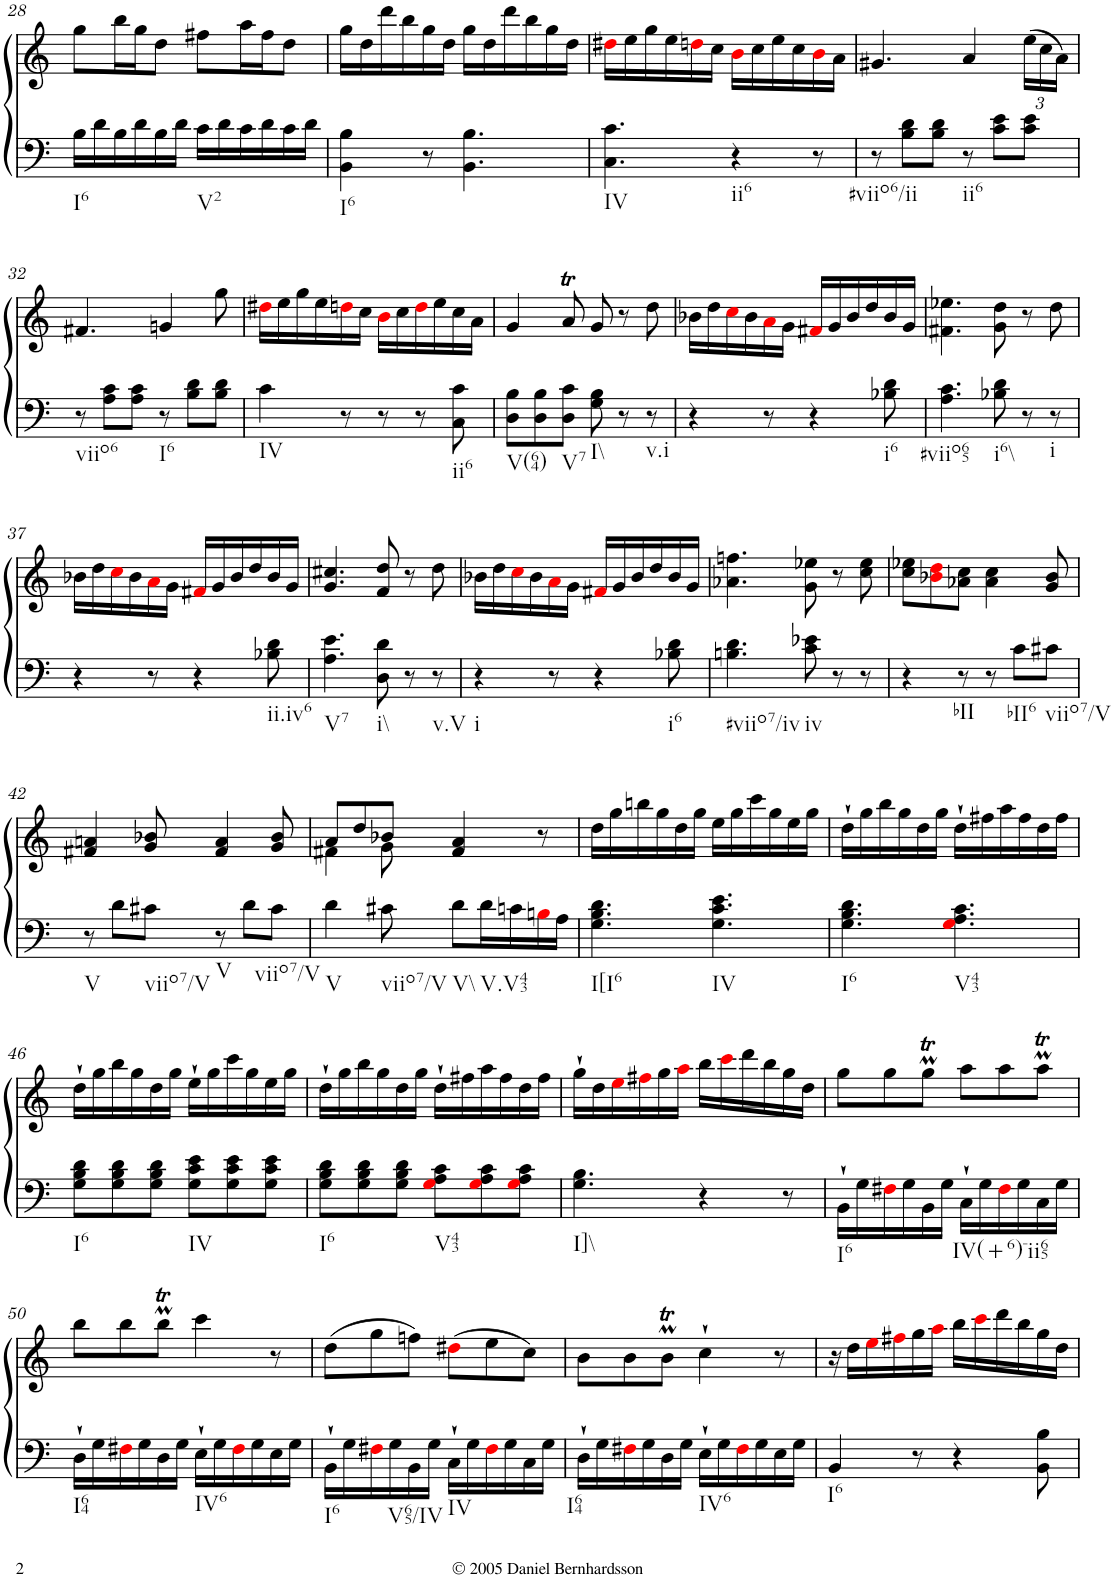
**kern	**kern
*part1	*part1
*staff2	*staff1
*I"Piano	*
*I'Pno.	*
!!LO:PB:g=z
*clefF4	*clefG2
*k[]	*k[]
*M6/8	*M6/8
=28	=28
!LO:TX:b:t=I6	!
16B\LL	8gg\L
16d\	.
16B\	16bb\L
16d\	16gg\J
16B\	8dd\J
16d\JJ	.
!LO:TX:b:t=V2	!
16c\LL	8ff#X\L
16d\	.
16c\	16aa\L
16d\	16ff#\J
16c\	8dd\J
16d\JJ	.
=29	=29
!LO:TX:b:t=I6	!
4BB\ 4B\	16gg\LL
.	16dd\
.	16ddd\
.	16bb\
8r	16gg\
.	16dd\JJ
4.BB\ 4.B\	16gg\LL
.	16dd\
.	16ddd\
.	16bb\
.	16gg\
.	16dd\JJ
=30	=30
!LO:TX:b:t=IV	!
4.C\ 4.c\	16dd#Xi\LL
.	16ee\
.	16gg\
.	16ee\
.	16ddni\
.	16cc\JJ
!LO:TX:b:t=ii6	!
4r	16bi\LL
.	16cc\
.	16ee\
.	16cc\
8r	16bi\
.	16a\JJ
=31	=31
!LO:TX:b:t=#viio6/ii	!
8r	4.g#X/
8B\ 8d\L	.
8B\ 8d\J	.
!LO:TX:b:t=ii6	!
8r	4a/
8c\ 8e\L	.
*	*Xbrackettup
8c\ 8e\J	(24ee\LL
.	24cc\
.	24a\JJ)
!!LO:LB:g=z
=32	=32
!LO:TX:b:t=viio6	!
8r	4.f#X/
8A\ 8c\L	.
8A\ 8c\J	.
!LO:TX:b:t=I6	!
8r	4gn/
8B\ 8d\L	.
8B\ 8d\J	8gg\
=33	=33
!LO:TX:b:t=IV	!
4c\	16dd#Xi\LL
.	16ee\
.	16gg\
.	16ee\
8r	16ddni\
.	16cc\JJ
8r	16bi\LL
.	16cc\
8r	16ddi\
.	16ee\
!LO:TX:b:t=ii6	!
8C\ 8c\	16cc\
.	16a\JJ
=34	=34
!LO:TX:b:t=V(64)	!
8D\ 8B\L	4g/
8D\ 8B\	.
!LO:TX:b:t=V7	!
8D\ 8c\J	8aT/
!LO:TX:b:t=I\\	!
8G\ 8B\	8g/
8r	8r
!LO:TX:b:t=v.i	!
8r	8dd\
=35	=35
4r	16b-X\LL
.	16dd\
.	16cci\
.	16b-\
8r	16ai\
.	16g\JJ
4r	16f#Xi/LL
.	16g/
.	16b-/
.	16dd/
!LO:TX:b:t=i6	!
8B-X\ 8d\	16b-/
.	16g/JJ
=36	=36
!LO:TX:b:t=#viio65	!
4.A\ 4.c\	4.f#X\ 4.ee-X\
!LO:TX:b:t=i6\\	!
8B-X\ 8d\	8g\ 8dd\
8r	8r
!LO:TX:b:t=i	!
8r	8dd\
!!LO:LB:g=z
=37	=37
4r	16b-X\LL
.	16dd\
.	16cci\
.	16b-\
8r	16ai\
.	16g\JJ
4r	16f#Xi/LL
.	16g/
.	16b-/
.	16dd/
!LO:TX:b:t=ii.iv6	!
8B-X\ 8d\	16b-/
.	16g/JJ
=38	=38
!LO:TX:b:t=V7	!
4.A\ 4.e\	4.g/ 4.cc#X/
!LO:TX:b:t=i\\	!
8D\ 8d\	8f/ 8dd/
8r	8r
!LO:TX:b:t=v.V	!
8r	8dd\
=39	=39
!LO:TX:b:t=i	!
4r	16b-X\LL
.	16dd\
.	16cci\
.	16b-\
8r	16ai\
.	16g\JJ
4r	16f#Xi/LL
.	16g/
.	16b-/
.	16dd/
!LO:TX:b:t=i6	!
8B-X\ 8d\	16b-/
.	16g/JJ
=40	=40
!LO:TX:b:t=#viio7/iv	!
4.Bn\ 4.d\	4.a-X\ 4.ffn\
!LO:TX:b:t=iv	!
8c\ 8e-X\	8g\ 8ee-X\
8r	8r
8r	8cc\ 8ee-\
=41	=41
4r	8cc\ 8ee-X\L
.	8b-Xi\ 8ddi\
!LO:TX:b:t=bII	!
8r	8a-X\ 8cc\J
8r	4a-\ 4cc\
!LO:TX:b:t=bII6	!
8c\L	.
!LO:TX:b:t=viio7/V	!
8c#X\J	8g/ 8b-/
!!LO:LB:g=z
=42	=42
!LO:TX:b:t=V	!
8r	4f#X/ 4an/
8d\L	.
!LO:TX:b:t=viio7/V	!
8c#X\J	8g/ 8b-X/
!LO:TX:b:t=V	!
8r	4f#/ 4a/
8d\L	.
!LO:TX:b:t=viio7/V	!
8c#\J	8g/ 8b-/
=43	=43
*	*^
!LO:TX:b:t=V	!	!
4d\	8a/L	4f#X\
.	8dd/	.
!LO:TX:b:t=viio7/V	!	!
8c#X\	8b-X/J	8g\
!LO:TX:b:t=V\\	!	!
8d\L	4f#/ 4a/	4.ryy
!LO:TX:b:t=V.V43	!	!
16d\L	.	.
16cn\	.	.
16Bni\	8r	.
16A\JJ	.	.
*	*v	*v
=44	=44
!LO:TX:b:t=I[I6	!
4.G\ 4.B\ 4.d\	16dd\LL
.	16gg\
.	16bbn\
.	16gg\
.	16dd\
.	16gg\JJ
!LO:TX:b:t=IV	!
4.G\ 4.c\ 4.e\	16ee\LL
.	16gg\
.	16ccc\
.	16gg\
.	16ee\
.	16gg\JJ
=45	=45
!LO:TX:b:t=I6	!
4.G\ 4.B\ 4.d\	16dd`\LL
.	16gg\
.	16bb\
.	16gg\
.	16dd\
.	16gg\JJ
!LO:TX:b:t=V43	!
4.Gi\ 4.A\ 4.c\	16dd`\LL
.	16ff#X\
.	16aa\
.	16ff#\
.	16dd\
.	16ff#\JJ
!!LO:LB:g=z
=46	=46
!LO:TX:b:t=I6	!
8G\ 8B\ 8d\L	16dd`\LL
.	16gg\
8G\ 8B\ 8d\	16bb\
.	16gg\
8G\ 8B\ 8d\J	16dd\
.	16gg\JJ
!LO:TX:b:t=IV	!
8G\ 8c\ 8e\L	16ee`\LL
.	16gg\
8G\ 8c\ 8e\	16ccc\
.	16gg\
8G\ 8c\ 8e\J	16ee\
.	16gg\JJ
=47	=47
!LO:TX:b:t=I6	!
8G\ 8B\ 8d\L	16dd`\LL
.	16gg\
8G\ 8B\ 8d\	16bb\
.	16gg\
8G\ 8B\ 8d\J	16dd\
.	16gg\JJ
!LO:TX:b:t=V43	!
8Gi\ 8A\ 8c\L	16dd`\LL
.	16ff#X\
8Gi\ 8A\ 8c\	16aa\
.	16ff#\
8Gi\ 8A\ 8c\J	16dd\
.	16ff#\JJ
=48	=48
!LO:TX:b:t=I]\\	!
4.G\ 4.B\	16gg`\LL
.	16dd\
.	16eei\
.	16ff#Xi\
.	16gg\
.	16aai\JJ
4r	16bb\LL
.	16ccci\
.	16ddd\
.	16bb\
8r	16gg\
.	16dd\JJ
=49	=49
!LO:TX:b:t=I6	!
16BB`\LL	8gg\L
16G\	.
16F#Xi\	8gg\
16G\	.
16BB\	8ggMT\J
16G\JJ	.
!LO:TX:b:t=IV(+6)-ii65	!
16C`\LL	8aa\L
16G\	.
16F#i\	8aa\
16G\	.
16C\	8aaMT\J
16G\JJ	.
!!LO:LB:g=z
=50	=50
!LO:TX:b:t=I64	!
16D`\LL	8bb\L
16G\	.
16F#Xi\	8bb\
16G\	.
16D\	8bbmt\J
16G\JJ	.
!LO:TX:b:t=IV6	!
16E`\LL	4ccc\
16G\	.
16F#i\	.
16G\	.
16E\	8r
16G\JJ	.
=51	=51
!LO:TX:b:t=I6	!
16BB`\LL	(8dd\L
16G\	.
16F#Xi\	8gg\
16G\	.
!LO:TX:b:t=V65/IV	!
16BB\	8ffn\J)
16G\JJ	.
!LO:TX:b:t=IV	!
16C`\LL	(8dd#Xi\L
16G\	.
16F#i\	8ee\
16G\	.
16C\	8cc\J)
16G\JJ	.
=52	=52
!LO:TX:b:t=I64	!
16D`\LL	8b\L
16G\	.
16F#Xi\	8b\
16G\	.
16D\	8bmt\J
16G\JJ	.
!LO:TX:b:t=IV6	!
16E`\LL	4cc`\
16G\	.
16F#i\	.
16G\	.
16E\	8r
16G\JJ	.
=53	=53
!LO:TX:b:t=I6	!
4BB/	16r
.	16dd\LL
.	16eei\
.	16ff#Xi\
8r	16gg\
.	16aai\JJ
4r	16bb\LL
.	16ccci\
.	16ddd\
.	16bb\
8BB\ 8B\	16gg\
.	16dd\JJ
=	=
*-	*-
